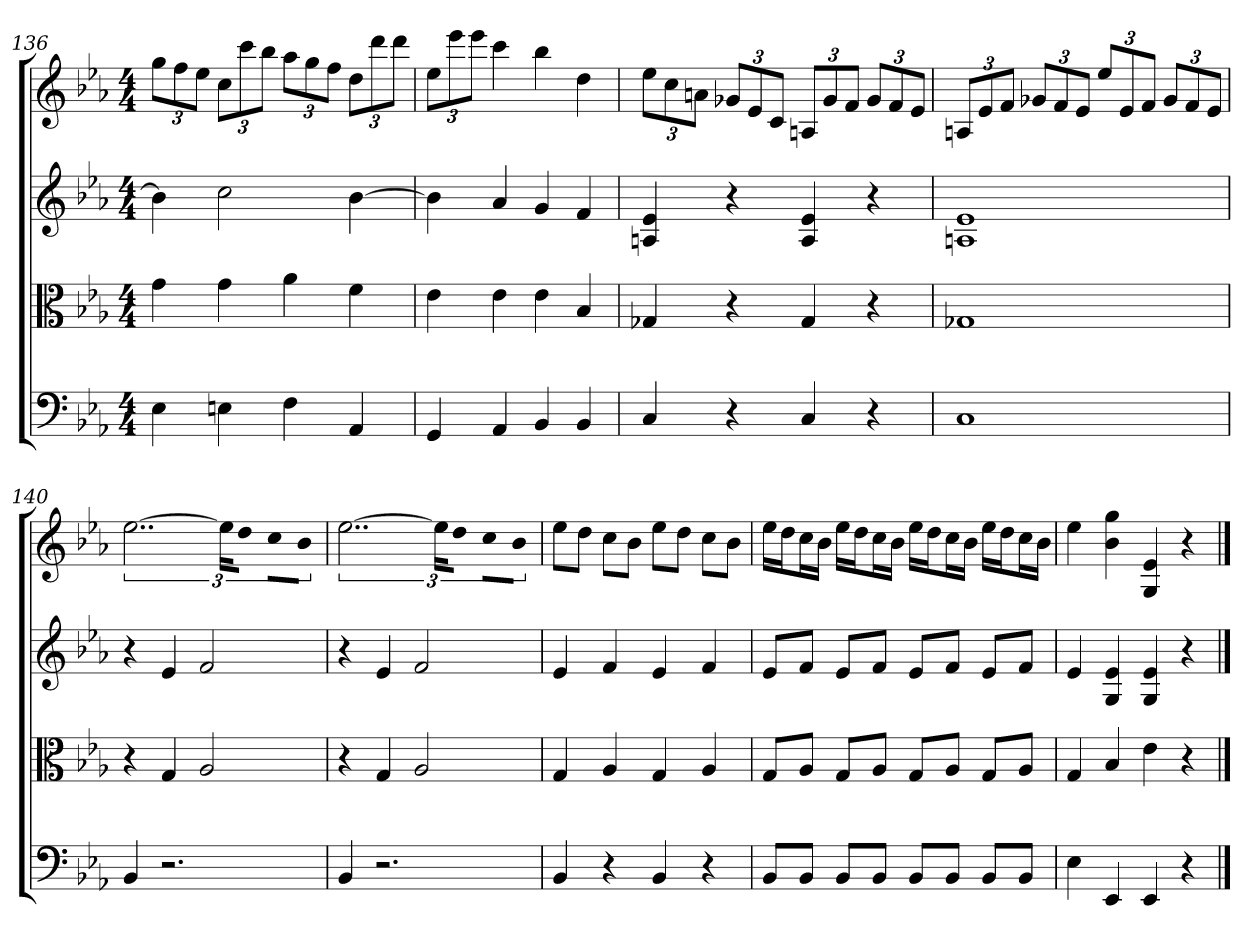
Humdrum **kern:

**kern	**kern	**kern	**kern
*part4	*part3	*part2	*part1
*staff4	*staff3	*staff2	*staff1
*clefF4	*clefC3	*	*
*k[b-e-a-]	*k[b-e-a-]	*k[b-e-a-]	*k[b-e-a-]
*E-:	*E-:	*E-:	*E-:
*M4/4	*M4/4	*M4/4	*M4/4
=136	=136	=136	=136
4E-	4g	4b-]	12ggL
.	.	.	12ff
.	.	.	12ee-J
4En	4g	2cc	12ccL
.	.	.	12ccc
.	.	.	12bb-J
4F	4a-	.	12aa-L
.	.	.	12gg
.	.	.	12ffJ
4AA-	4f	[4b-	12ddL
.	.	.	12ddd
.	.	.	12dddJ
=137	=137	=137	=137
4GG	4e-	4b-]	12ee-L
.	.	.	12eee-
.	.	.	12eee-J
4AA-	4e-	4a-	4ccc
4BB-	4e-	4g	4bb-
4BB-	4B-	4f	4dd
=138	=138	=138	=138
4C	4G-X	4An 4e-	12ee-L
.	.	.	12cc
.	.	.	12anJ
4r	4r	4r	12g-XL
.	.	.	12e-
.	.	.	12cJ
4C	4G-	4A 4e-	12AnL
.	.	.	12g-
.	.	.	12fJ
4r	4r	4r	12g-L
.	.	.	12f
.	.	.	12e-J
=139	=139	=139	=139
1C	1G-X	1An 1e-	12AnL
.	.	.	12e-
.	.	.	12fJ
.	.	.	12g-XL
.	.	.	12f
.	.	.	12e-J
.	.	.	12ee-L
.	.	.	12e-
.	.	.	12fJ
.	.	.	12g-L
.	.	.	12f
.	.	.	12e-J
=140	=140	=140	=140
4BB-	4r	4r	[3..ee-
2.r	4G	4e-	.
.	2A-	2f	.
.	.	.	24ee-KL]
.	.	.	8ddJ
.	.	.	8ccL
.	.	.	8b-J
=141	=141	=141	=141
4BB-	4r	4r	[3..ee-
2.r	4G	4e-	.
.	2A-	2f	.
.	.	.	24ee-KL]
.	.	.	8ddJ
.	.	.	8ccL
.	.	.	8b-J
=142	=142	=142	=142
4BB-	4G	4e-	8ee-L
.	.	.	8ddJ
4r	4A-	4f	8ccL
.	.	.	8b-J
4BB-	4G	4e-	8ee-L
.	.	.	8ddJ
4r	4A-	4f	8ccL
.	.	.	8b-J
=143	=143	=143	=143
8BB-/L	8G/L	8e-L	16ee-LL
.	.	.	16ddJ
8BB-/J	8A-/J	8fJ	16ccL
.	.	.	16b-JJ
8BB-/L	8G/L	8e-L	16ee-LL
.	.	.	16ddJ
8BB-/J	8A-/J	8fJ	16ccL
.	.	.	16b-JJ
8BB-/L	8G/L	8e-L	16ee-LL
.	.	.	16ddJ
8BB-/J	8A-/J	8fJ	16ccL
.	.	.	16b-JJ
8BB-/L	8G/L	8e-L	16ee-LL
.	.	.	16ddJ
8BB-/J	8A-/J	8fJ	16ccL
.	.	.	16b-JJ
=144	=144	=144	=144
4E-	4G	4e-	4ee-
4EE-	4B-	4G 4e-	4b- 4gg
4EE-	4e-	4G 4e-	4G 4e-
4r	4r	4r	4r
==	==	==	==
*-	*-	*-	*-
